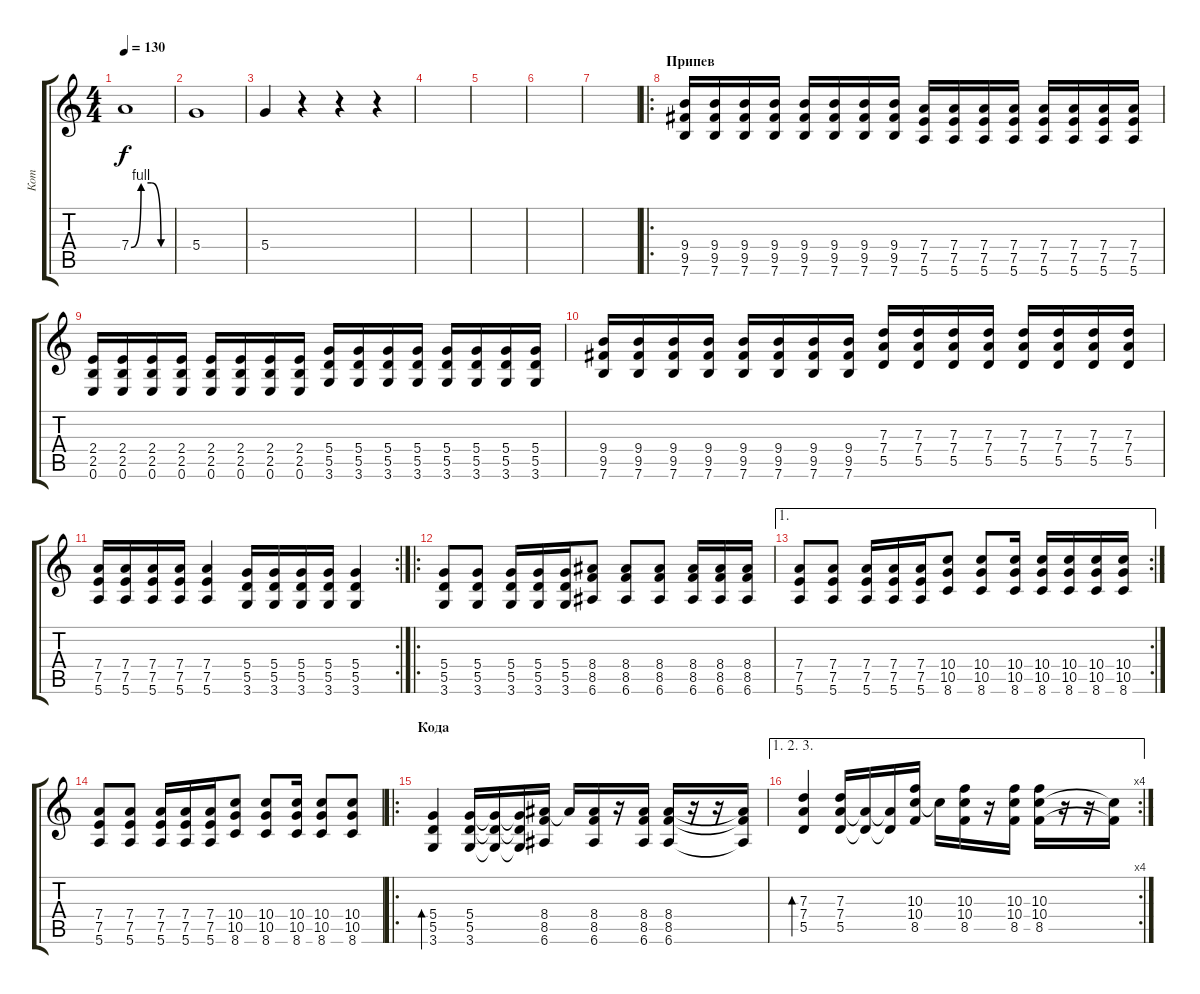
\track ("Кот" "Кот") {instrument overdrivenguitar}
\staff {score tabs}
\tuning (E4 B3 G3 D3 A2 E2) {hide}
\ts (4 4)
\tempo 130
\clef g2
\ks c
7.4{be (custom 0 0 15 4 30 4 45 0 60 0)}.1{dy f} |
5.4.1 |
5.4.4 r.4 r.4 r.4 |
\section ("" "")
|
|
|
|
\ro
\section ("" "Припев")
(9.4 9.5 7.6).16{instrument overdrivenguitar} (9.4 9.5 7.6).16 (9.4 9.5 7.6).16 (9.4 9.5 7.6).16 (9.4 9.5 7.6).16 (9.4 9.5 7.6).16 (9.4 9.5 7.6).16 (9.4 9.5 7.6).16 (7.4 7.5 5.6).16 (7.4 7.5 5.6).16 (7.4 7.5 5.6).16 (7.4 7.5 5.6).16 (7.4 7.5 5.6).16 (7.4 7.5 5.6).16 (7.4 7.5 5.6).16 (7.4 7.5 5.6).16 |
(2.4 2.5 0.6).16 (2.4 2.5 0.6).16 (2.4 2.5 0.6).16 (2.4 2.5 0.6).16 (2.4 2.5 0.6).16 (2.4 2.5 0.6).16 (2.4 2.5 0.6).16 (2.4 2.5 0.6).16 (5.4 5.5 3.6).16 (5.4 5.5 3.6).16 (5.4 5.5 3.6).16 (5.4 5.5 3.6).16 (5.4 5.5 3.6).16 (5.4 5.5 3.6).16 (5.4 5.5 3.6).16 (5.4 5.5 3.6).16 |
(9.4 9.5 7.6).16 (9.4 9.5 7.6).16 (9.4 9.5 7.6).16 (9.4 9.5 7.6).16 (9.4 9.5 7.6).16 (9.4 9.5 7.6).16 (9.4 9.5 7.6).16 (9.4 9.5 7.6).16 (7.3 7.4 5.5).16 (7.3 7.4 5.5).16 (7.3 7.4 5.5).16 (7.3 7.4 5.5).16 (7.3 7.4 5.5).16 (7.3 7.4 5.5).16 (7.3 7.4 5.5).16 (7.3 7.4 5.5).16 |
\rc 2
(7.4 7.5 5.6).16 (7.4 7.5 5.6).16 (7.4 7.5 5.6).16 (7.4 7.5 5.6).16 (7.4 7.5 5.6).4 (5.4 5.5 3.6).16 (5.4 5.5 3.6).16 (5.4 5.5 3.6).16 (5.4 5.5 3.6).16 (5.4 5.5 3.6).4 |
\ro
(5.4 5.5 3.6).8 (5.4 5.5 3.6).8 (5.4 5.5 3.6).16 (5.4 5.5 3.6).16 (5.4 5.5 3.6).16 (8.4 8.5 6.6).8 (8.4 8.5 6.6).8 (8.4 8.5 6.6).8 (8.4 8.5 6.6).16 (8.4 8.5 6.6).16 (8.4 8.5 6.6).16 |
\ae 1
\rc 2
(7.4 7.5 5.6).8 (7.4 7.5 5.6).8 (7.4 7.5 5.6).16 (7.4 7.5 5.6).16 (7.4 7.5 5.6).16 (10.4 10.5 8.6).8 (10.4 10.5 8.6).8 (10.4 10.5 8.6).16 (10.4 10.5 8.6).16 (10.4 10.5 8.6).16 (10.4 10.5 8.6).16 (10.4 10.5 8.6).16 |
(7.4 7.5 5.6).8 (7.4 7.5 5.6).8 (7.4 7.5 5.6).16 (7.4 7.5 5.6).16 (7.4 7.5 5.6).16 (10.4 10.5 8.6).8 (10.4 10.5 8.6).8 (10.4 10.5 8.6).16 (10.4 10.5 8.6).8 (10.4 10.5 8.6).8 |
\ro
\section ("" "Кода")
(5.4 5.5 3.6).4{bd 120 instrument overdrivenguitar} (5.4 5.5 3.6).16 (5.4{t} 5.5{t} 3.6{t}).16 (5.4{t} 5.5{t} 3.6{t}).16 (8.4 8.5 6.6).16 8.4{t}.16 (8.4 8.5 6.6).16 r.16 (8.4 8.5 6.6).16 (8.4 8.5 6.6).16 r.16 r.16 (8.4{t} 8.5{t} 6.6{t}).16 |
\ae (1 2 3)
\rc 4
(7.3 7.4 5.5).4{bd 120 instrument overdrivenguitar} (7.3 7.4 5.5).16 (7.4{t} 5.5{t}).16 (7.4{t} 5.5{t}).16 (10.3 10.4 8.5).16 10.4{t}.16 (10.3 10.4 8.5).16 r.16 (10.3 10.4 8.5).16 (10.3 10.4 8.5).16 r.16 r.16 (10.4{t} 8.5{t}).16
